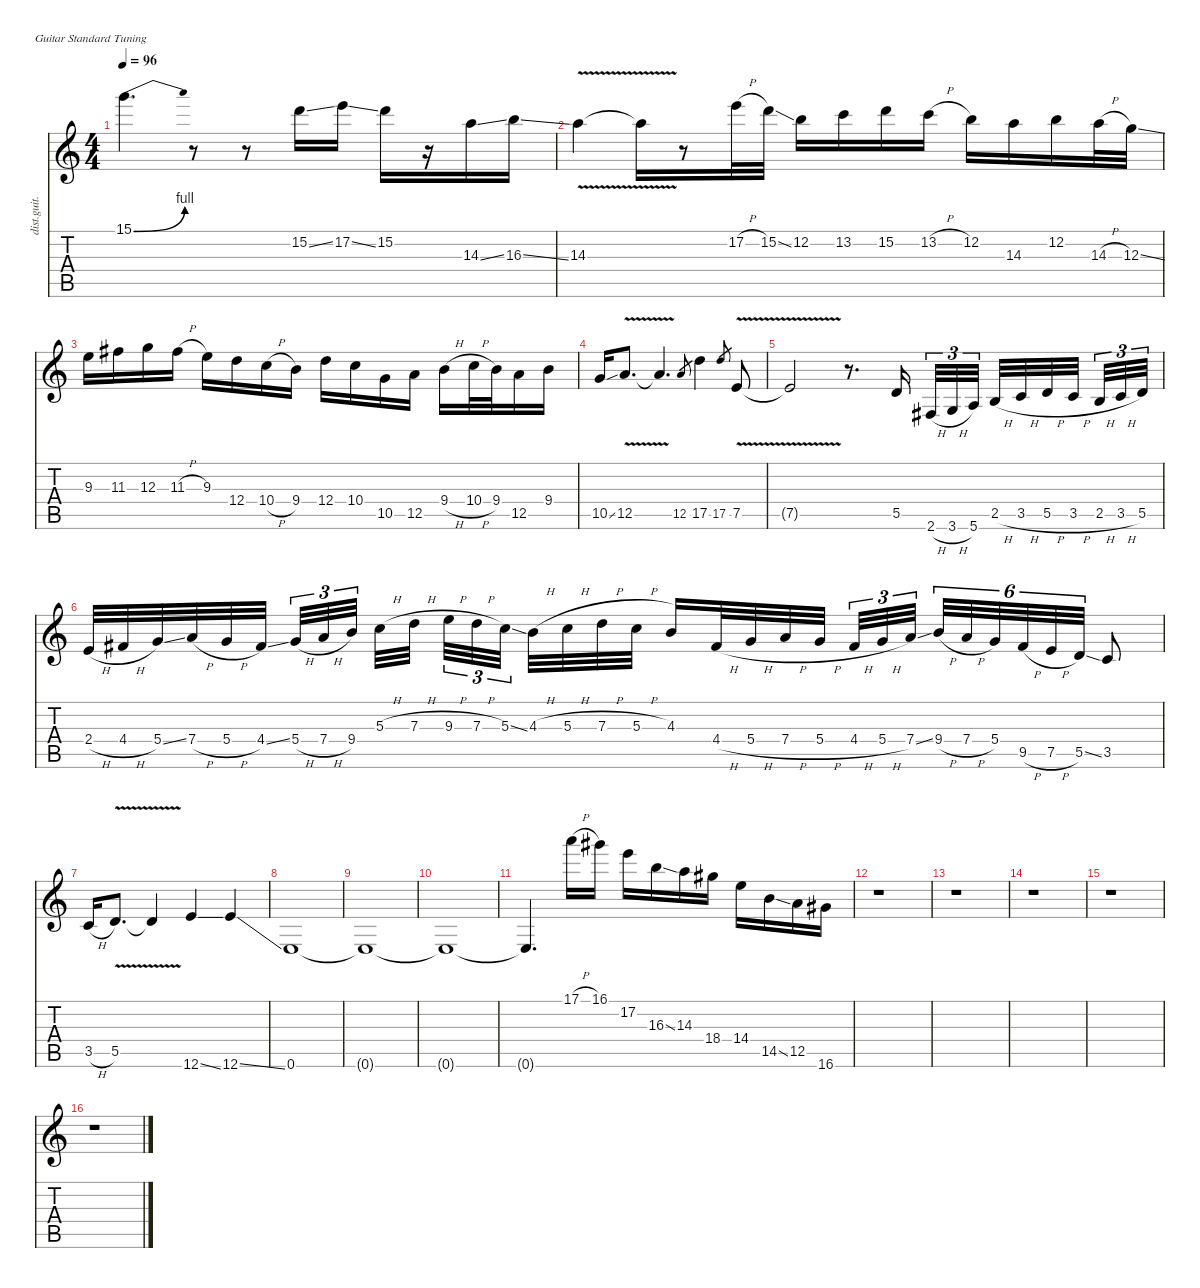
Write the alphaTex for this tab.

\defaultSystemsLayout 4
\hideDynamics
\bracketExtendMode nobrackets
\otherSystemsTrackNameOrientation horizontal
\track ("Guitar 4" "dist.guit.") {instrument distortionguitar}
\staff {score tabs}
\tuning (E4 B3 G3 D3 A2 E2)
\ts (4 4)
\tempo 96
\clef g2
\ks c
15.1{be (bend 0 0 30 4)}.4{d dy f beam Down} r.8{beam Down} r.8{beam Down} 15.2{ss}.16{beam Down} 17.2{ss}.16{beam Down} 15.2.16{beam Down} r.16{beam Down} 14.3{ss}.16{beam Down} 16.3{ss}.16{beam Down} |
14.3{v}.4{beam Down} 14.3{v t}.16{beam Down} r.8{beam Down} 17.2{h}.32{beam Down} 15.2{ss}.32{beam Down} 12.2.16{beam Down} 13.2.16{beam Down} 15.2.16{beam Down} 13.2{h}.16{beam Down} 12.2.16{beam Down} 14.3.16{beam Down} 12.2.16{beam Down} 14.3{h}.32{beam Down} 12.3{ss}.32{beam Down} |
9.3.16{beam Down} 11.3{acc #}.16{beam Down} 12.3.16{beam Down} 11.3{h acc #}.16{beam Down} 9.3.16{beam Down} 12.4.16{beam Down} 10.4{h}.16{beam Down} 9.4.16{beam Down} 12.4.16{beam Down} 10.4.16{beam Down} 10.5.16{beam Down} 12.5.16{beam Down} 9.4{h}.16{beam Down} 10.4{h}.32{beam Down} 9.4.32{beam Down} 12.5.16{beam Down} 9.4.16{beam Down} |
10.5{ss}.16{beam Up} 12.5{v}.8{d beam Up} 12.5{v t}.4{d beam Up} 12.5.8{gr dy mf beam Up} 17.5.4{dy f beam Down} 17.5.8{gr dy mf beam Up} 7.5{v}.8{dy f beam Up} |
7.5{v t}.2{beam Up} r.8{d beam Up} 5.5.16{beam Up} 2.6{h acc #}.32{tu (3 2) beam Up} 3.6{h}.32{tu (3 2) beam Up} 5.6.32{tu (3 2) beam Up} 2.5{h}.32{beam Up} 3.5{h}.32{beam Up} 5.5{h}.32{beam Up} 3.5{h}.32{beam Up} 2.5{h}.32{tu (3 2) beam Up} 3.5{h}.32{tu (3 2) beam Up} 5.5.32{tu (3 2) beam Up} |
2.4{h}.32{beam Up} 4.4{h acc #}.32{beam Up} 5.4{ss}.32{beam Up} 7.4{h}.32{beam Up} 5.4{h}.32{beam Up} 4.4{ss acc #}.32{beam Up} 5.4{h}.32{tu (3 2) beam Up} 7.4{h}.32{tu (3 2) beam Up} 9.4.32{tu (3 2) beam Up} 5.3{h}.32{beam Down} 7.3{h}.32{beam Down} 9.3{h}.32{tu (3 2) beam Down} 7.3{h}.32{tu (3 2) beam Down} 5.3{ss}.32{tu (3 2) beam Down} 4.3{h}.32{beam Down} 5.3{h}.32{beam Down} 7.3{h}.32{beam Down} 5.3{h}.32{beam Down} 4.3.16{beam Up} 4.4{h acc #}.32{beam Up} 5.4{h}.32{beam Up} 7.4{h}.32{beam Up} 5.4{h}.32{beam Up} 4.4{h acc #}.32{tu (3 2) beam Up} 5.4{h}.32{tu (3 2) beam Up} 7.4{ss}.32{tu (3 2) beam Up} 9.4{h}.32{tu (6 4) beam Up} 7.4{h}.32{tu (6 4) beam Up} 5.4.32{tu (6 4) beam Up} 9.5{h acc #}.32{tu (6 4) beam Up} 7.5{h}.32{tu (6 4) beam Up} 5.5{ss}.32{tu (6 4) beam Up} 3.5.8{beam Up} |
3.5{h}.16{beam Up} 5.5{v}.8{d beam Up} 5.5{v t}.4{beam Up} 12.6{ss}.4{beam Up} 12.6{ss}.4{beam Up} |
0.6.1{beam Up} |
0.6{t}.1{beam Up} |
0.6{t}.1{beam Up} |
0.6{t}.4{d beam Up} 17.1{h}.16{beam Down} 16.1{acc #}.16{beam Down} 17.2.16{beam Down} 16.3{ss}.16{beam Down} 14.3.16{beam Down} 18.4{acc #}.16{beam Down} 14.4.16{beam Down} 14.5{ss}.16{beam Down} 12.5.16{beam Down} 16.6{acc #}.16{beam Down} |
r.1{beam Down} |
r.1{beam Down} |
r.1{beam Down} |
r.1{beam Down} |
r.1{beam Down}
